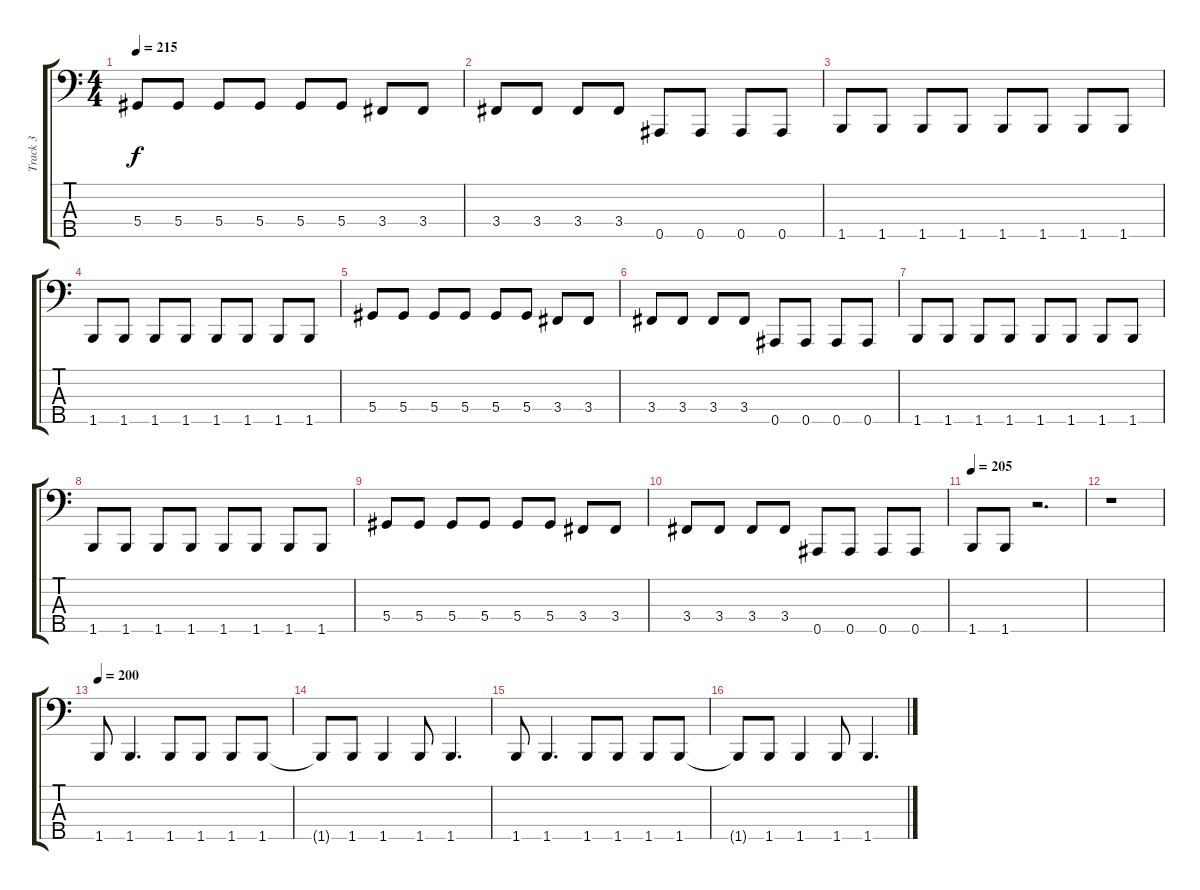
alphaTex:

\track ("Track 3" "Track 3") {instrument electricbassfinger}
\staff {score tabs}
\tuning (Gb2 Db2 Ab1 Eb1 Bb0) {hide}
\ts (4 4)
\tempo 215
\clef f4
\ks c
5.4.8{dy f} 5.4.8 5.4.8 5.4.8 5.4.8 5.4.8 3.4.8 3.4.8 |
3.4.8 3.4.8 3.4.8 3.4.8 0.5.8 0.5.8 0.5.8 0.5.8 |
1.5.8 1.5.8 1.5.8 1.5.8 1.5.8 1.5.8 1.5.8 1.5.8 |
1.5.8 1.5.8 1.5.8 1.5.8 1.5.8 1.5.8 1.5.8 1.5.8 |
5.4.8 5.4.8 5.4.8 5.4.8 5.4.8 5.4.8 3.4.8 3.4.8 |
3.4.8 3.4.8 3.4.8 3.4.8 0.5.8 0.5.8 0.5.8 0.5.8 |
1.5.8 1.5.8 1.5.8 1.5.8 1.5.8 1.5.8 1.5.8 1.5.8 |
1.5.8 1.5.8 1.5.8 1.5.8 1.5.8 1.5.8 1.5.8 1.5.8 |
5.4.8 5.4.8 5.4.8 5.4.8 5.4.8 5.4.8 3.4.8 3.4.8 |
3.4.8 3.4.8 3.4.8 3.4.8 0.5.8 0.5.8 0.5.8 0.5.8 |
\tempo 205
1.5.8 1.5.8 r.2{d} |
r.1 |
\tempo 200
1.5.8 1.5.4{d} 1.5.8 1.5.8 1.5.8 1.5.8 |
1.5{t}.8 1.5.8 1.5.4 1.5.8 1.5.4{d} |
1.5.8 1.5.4{d} 1.5.8 1.5.8 1.5.8 1.5.8 |
1.5{t}.8 1.5.8 1.5.4 1.5.8 1.5.4{d}
